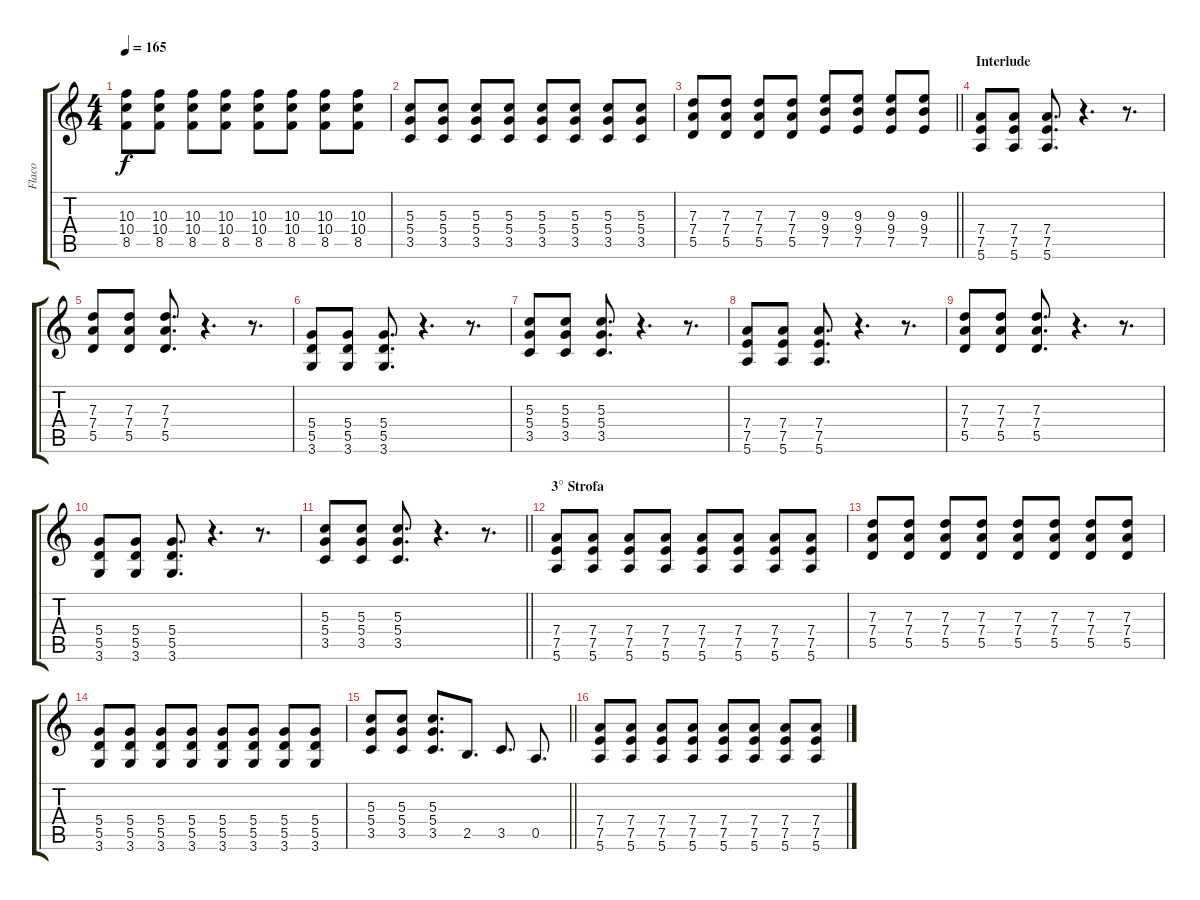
\track ("Flaco" "Flaco") {instrument distortionguitar}
\staff {score tabs}
\tuning (E4 B3 G3 D3 A2 E2) {hide}
\ts (4 4)
\tempo 165
\clef g2
\ks c
(10.3 10.4 8.5).8{dy f} (10.3 10.4 8.5).8 (10.3 10.4 8.5).8 (10.3 10.4 8.5).8 (10.3 10.4 8.5).8 (10.3 10.4 8.5).8 (10.3 10.4 8.5).8 (10.3 10.4 8.5).8 |
(5.3 5.4 3.5).8 (5.3 5.4 3.5).8 (5.3 5.4 3.5).8 (5.3 5.4 3.5).8 (5.3 5.4 3.5).8 (5.3 5.4 3.5).8 (5.3 5.4 3.5).8 (5.3 5.4 3.5).8 |
\barLineRight lightlight
(7.3 7.4 5.5).8 (7.3 7.4 5.5).8 (7.3 7.4 5.5).8 (7.3 7.4 5.5).8 (9.3 9.4 7.5).8 (9.3 9.4 7.5).8 (9.3 9.4 7.5).8 (9.3 9.4 7.5).8 |
\section ("" "Interlude")
(7.4 7.5 5.6).8 (7.4 7.5 5.6).8 (7.4 7.5 5.6).8{d} r.4{d} r.8{d} |
(7.3 7.4 5.5).8 (7.3 7.4 5.5).8 (7.3 7.4 5.5).8{d} r.4{d} r.8{d} |
(5.4 5.5 3.6).8 (5.4 5.5 3.6).8 (5.4 5.5 3.6).8{d} r.4{d} r.8{d} |
(5.3 5.4 3.5).8 (5.3 5.4 3.5).8 (5.3 5.4 3.5).8{d} r.4{d} r.8{d} |
(7.4 7.5 5.6).8 (7.4 7.5 5.6).8 (7.4 7.5 5.6).8{d} r.4{d} r.8{d} |
(7.3 7.4 5.5).8 (7.3 7.4 5.5).8 (7.3 7.4 5.5).8{d} r.4{d} r.8{d} |
(5.4 5.5 3.6).8 (5.4 5.5 3.6).8 (5.4 5.5 3.6).8{d} r.4{d} r.8{d} |
\barLineRight lightlight
(5.3 5.4 3.5).8 (5.3 5.4 3.5).8 (5.3 5.4 3.5).8{d} r.4{d} r.8{d} |
\section ("" "3° Strofa")
(7.4 7.5 5.6).8 (7.4 7.5 5.6).8 (7.4 7.5 5.6).8 (7.4 7.5 5.6).8 (7.4 7.5 5.6).8 (7.4 7.5 5.6).8 (7.4 7.5 5.6).8 (7.4 7.5 5.6).8 |
(7.3 7.4 5.5).8 (7.3 7.4 5.5).8 (7.3 7.4 5.5).8 (7.3 7.4 5.5).8 (7.3 7.4 5.5).8 (7.3 7.4 5.5).8 (7.3 7.4 5.5).8 (7.3 7.4 5.5).8 |
(5.4 5.5 3.6).8 (5.4 5.5 3.6).8 (5.4 5.5 3.6).8 (5.4 5.5 3.6).8 (5.4 5.5 3.6).8 (5.4 5.5 3.6).8 (5.4 5.5 3.6).8 (5.4 5.5 3.6).8 |
\barLineRight lightlight
(5.3 5.4 3.5).8 (5.3 5.4 3.5).8 (5.3 5.4 3.5).8{d} 2.5.8{d} 3.5.8{d} 0.5.8{d} |
(7.4 7.5 5.6).8 (7.4 7.5 5.6).8 (7.4 7.5 5.6).8 (7.4 7.5 5.6).8 (7.4 7.5 5.6).8 (7.4 7.5 5.6).8 (7.4 7.5 5.6).8 (7.4 7.5 5.6).8
